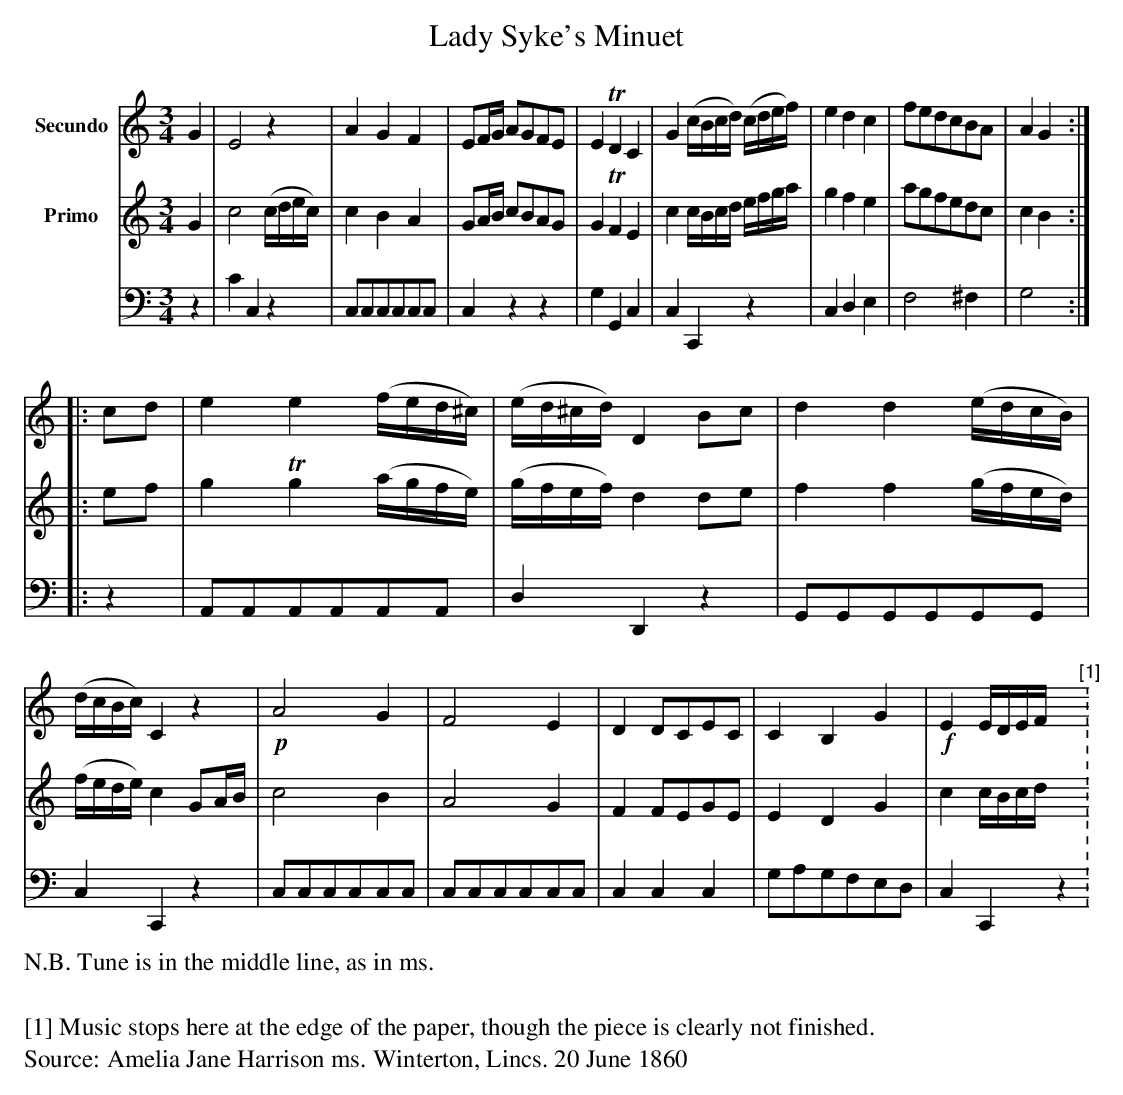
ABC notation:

X:1
T:Lady Syke's Minuet
M:3/4
L:1/8
K:C
V:1 name=Secundo
V:2 name=Primo
V:3 clef=bass octave=-2
V:1
G2|E4z2|A2G2F2|EF/G/ AGFE|E2TD2C2|G2(c/B/c/d/) (c/d/e/f/)|e2d2c2|fedcBA|A2G2::
cd|e2e2(f/e/d/^c/)|(e/d/^c/d/)D2Bc|d2d2(e/d/c/B/)|(d/c/B/c/)C2z2|!p!A4G2|\
F4E2|D2DCEC|C2B,2G2|!f!E2E/D/E/F/x2"^[1]":
V:2
G2|c4(c/d/e/c/)|c2B2A2|GA/B/ cBAG|G2TF2E2|c2c/B/c/d/ e/f/g/a/|
g2f2e2|agfedc|c2B2::
ef|g2Tg2(a/g/f/e/)|(g/f/e/f/)d2de|f2f2(g/f/e/d/)|(f/e/d/e/)c2GA/B/|\
c4B2|A4G2|F2FEGE|E2D2G2|c2c/B/c/d/x2:
V:3
z2|c'2c2z2|cccccc|c2z2z2|g2G2c2|c2C2z2|c2d2e2|f4^f2|g4::
z2|AAAAAA|d2D2z2|GGGGGG|c2C2z2|cccccc|cccccc|c2c2c2|gagfed|c2C2z2:
